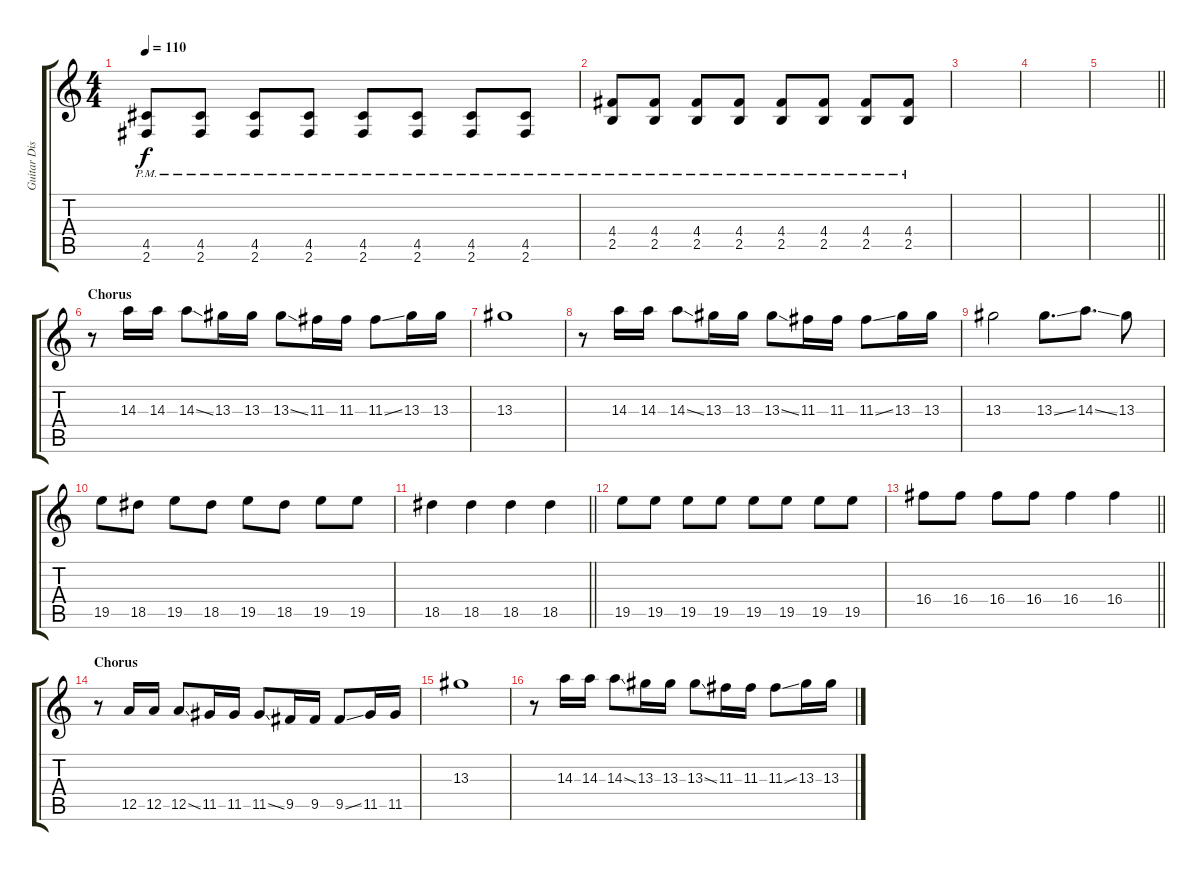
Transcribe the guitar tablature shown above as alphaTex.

\track ("Guitar Distorsi" "Guitar Dis") {instrument overdrivenguitar}
\staff {score tabs}
\tuning (E4 B3 G3 D3 A2 E2) {hide}
\ts (4 4)
\tempo 110
\clef g2
\ks c
(4.5{pm} 2.6{pm}).8{dy f} (4.5{pm} 2.6{pm}).8 (4.5{pm} 2.6{pm}).8 (4.5{pm} 2.6{pm}).8 (4.5{pm} 2.6{pm}).8 (4.5{pm} 2.6{pm}).8 (4.5{pm} 2.6{pm}).8 (4.5{pm} 2.6{pm}).8 |
(4.4{pm} 2.5{pm}).8 (4.4{pm} 2.5{pm}).8 (4.4{pm} 2.5{pm}).8 (4.4{pm} 2.5{pm}).8 (4.4{pm} 2.5{pm}).8 (4.4{pm} 2.5{pm}).8 (4.4{pm} 2.5{pm}).8 (4.4{pm} 2.5{pm}).8 |
|
|
\barLineRight lightlight
|
\section ("" "Chorus")
r.8{volume 10 instrument overdrivenguitar} 14.3.16 14.3.16 14.3{ss}.8 13.3.16 13.3.16 13.3{ss}.8 11.3.16 11.3.16 11.3{ss}.8 13.3.16 13.3.16 |
13.3.1 |
r.8 14.3.16 14.3.16 14.3{ss}.8 13.3.16 13.3.16 13.3{ss}.8 11.3.16 11.3.16 11.3{ss}.8 13.3.16 13.3.16 |
13.3.2 13.3{ss}.8{d} 14.3{ss}.8{d} 13.3.8 |
19.5.8 18.5.8 19.5.8 18.5.8 19.5.8 18.5.8 19.5.8 19.5.8 |
\barLineRight lightlight
18.5.4 18.5.4 18.5.4 18.5.4 |
19.5.8 19.5.8 19.5.8 19.5.8 19.5.8 19.5.8 19.5.8 19.5.8 |
\barLineRight lightlight
16.4.8 16.4.8 16.4.8 16.4.8 16.4.4 16.4.4 |
\section ("" "Chorus")
r.8 12.5.16 12.5.16 12.5{ss}.8 11.5.16 11.5.16 11.5{ss}.8 9.5.16 9.5.16 9.5{ss}.8 11.5.16 11.5.16 |
13.3.1 |
r.8 14.3.16 14.3.16 14.3{ss}.8 13.3.16 13.3.16 13.3{ss}.8 11.3.16 11.3.16 11.3{ss}.8 13.3.16 13.3.16
